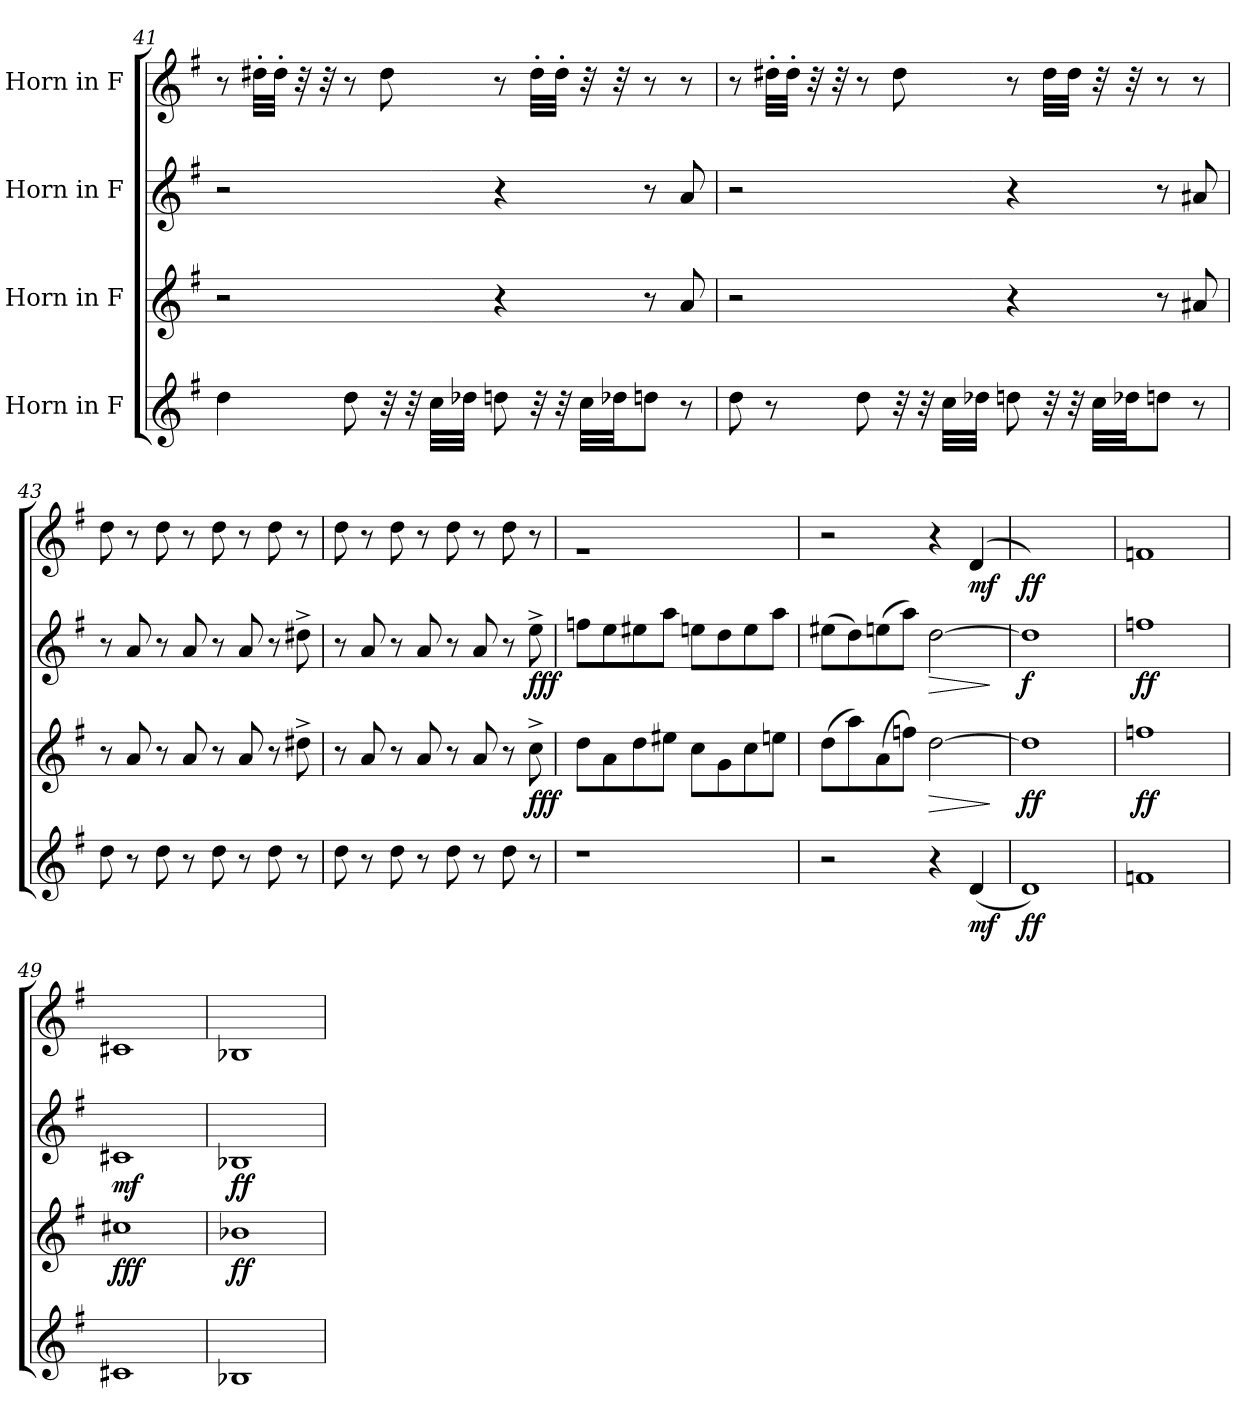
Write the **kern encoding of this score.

**kern	**dynam	**kern	**dynam	**kern	**dynam	**kern	**dynam
*part4	*part4	*part3	*part3	*part2	*part2	*part1	*part1
*staff4	*staff4	*staff3	*staff3	*staff2	*staff2	*staff1	*staff1
*I"Horn in F	*	*I"Horn in F	*	*I"Horn in F	*	*I"Horn in F	*
!!LO:PB:g=z
*clefG2	*	*clefG2	*	*clefG2	*	*clefG2	*
*ITrd4c7	*	*ITrd4c7	*	*ITrd4c7	*	*ITrd4c7	*
*k[]	*	*k[]	*	*k[]	*	*k[]	*
=41	=41	=41	=41	=41	=41	=41	=41
4g\	.	2r	.	2r	.	8r	.
.	.	.	.	.	.	32g#X'\LLL	.
.	.	.	.	.	.	32g#'\JJJ	.
.	.	.	.	.	.	32r	.
.	.	.	.	.	.	32r	.
8g\	.	.	.	.	.	8r	.
32r	.	.	.	.	.	8g#\	.
32r	.	.	.	.	.	.	.
32f\LLL	.	.	.	.	.	.	.
32g-X\JJJ	.	.	.	.	.	.	.
8gn\	.	4r	.	4r	.	8r	.
32r	.	.	.	.	.	32g#'\LLL	.
32r	.	.	.	.	.	32g#'\JJJ	.
32f\LLL	.	.	.	.	.	32r	.
32g-X\JJ	.	.	.	.	.	32r	.
8gn\J	.	8r	.	8r	.	8r	.
8r	.	8d/	.	8d/	.	8r	.
=42	=42	=42	=42	=42	=42	=42	=42
8g\	.	2r	.	2r	.	8r	.
8r	.	.	.	.	.	32g#X'\LLL	.
.	.	.	.	.	.	32g#'\JJJ	.
.	.	.	.	.	.	32r	.
.	.	.	.	.	.	32r	.
8g\	.	.	.	.	.	8r	.
32r	.	.	.	.	.	8g#\	.
32r	.	.	.	.	.	.	.
32f\LLL	.	.	.	.	.	.	.
32g-X\JJJ	.	.	.	.	.	.	.
8gn\	.	4r	.	4r	.	8r	.
32r	.	.	.	.	.	32g#\LLL	.
32r	.	.	.	.	.	32g#\JJJ	.
32f\LLL	.	.	.	.	.	32r	.
32g-X\JJ	.	.	.	.	.	32r	.
8gn\J	.	8r	.	8r	.	8r	.
8r	.	8d#X/	.	8d#X/	.	8r	.
!!LO:LB:g=z
=43	=43	=43	=43	=43	=43	=43	=43
8g\	.	8r	.	8r	.	8g\	.
8r	.	8d/	.	8d/	.	8r	.
8g\	.	8r	.	8r	.	8g\	.
8r	.	8d/	.	8d/	.	8r	.
8g\	.	8r	.	8r	.	8g\	.
8r	.	8d/	.	8d/	.	8r	.
8g\	.	8r	.	8r	.	8g\	.
8r	.	8g#X^\	.	8g#X^\	.	8r	.
=44	=44	=44	=44	=44	=44	=44	=44
8g\	.	8r	.	8r	.	8g\	.
8r	.	8d/	.	8d/	.	8r	.
8g\	.	8r	.	8r	.	8g\	.
8r	.	8d/	.	8d/	.	8r	.
8g\	.	8r	.	8r	.	8g\	.
8r	.	8d/	.	8d/	.	8r	.
8g\	.	8r	.	8r	.	8g\	.
!	!	!	!LO:DY:b	!	!LO:DY:b	!	!
8r	.	8f^\	fff	8a^\	fff	8r	.
=45	=45	=45	=45	=45	=45	=45	=45
1r	.	8g\L	.	8b-X\L	.	1rg	.
.	.	8d\	.	8a\	.	.	.
.	.	8g\	.	8a#X\	.	.	.
.	.	8a#X\J	.	8dd\J	.	.	.
.	.	8f\L	.	8an\L	.	.	.
.	.	8c\	.	8g\	.	.	.
.	.	8f\	.	8a\	.	.	.
.	.	8an\J	.	8dd\J	.	.	.
=46	=46	=46	=46	=46	=46	=46	=46
2r	.	(8g\L	.	(8a#X\L	.	2r	.
.	.	8dd\)	.	8g\)	.	.	.
.	.	(8d\	.	(8an\	.	.	.
.	.	8b-X\J)	.	8dd\J)	.	.	.
!	!	!	!LO:HP:b	!	!LO:HP:b	!	!
4r	.	[2g\	>	[2g\	>	4r	.
!	!LO:DY:b	!	!	!	!	!	!LO:DY:b
(4G/	mf	.	.	.	.	(4G/	mf
.	.	.	]	.	]	.	.
=47	=47	=47	=47	=47	=47	=47	=47
*	*	*	*	*	*	*MM85	*
!	!LO:DY:b	!	!LO:DY:b	!	!LO:DY:b	!	!LO:DY:b
1G)	ff	1g]	ff	1g]	f	1Gyy)	ff
!!LO:LB:g=z
=48	=48	=48	=48	=48	=48	=48	=48
*	*	*	*	*	*	*MM89	*
!	!	!	!LO:DY:b	!	!LO:DY:b	!	!
1B-X	.	1b-X	ff	1b-X	ff	1B-X	.
=49	=49	=49	=49	=49	=49	=49	=49
*	*	*	*	*	*	*MM94	*
!	!	!	!LO:DY:b	!	!LO:DY:b	!	!
1F#X	.	1f#X	fff	1F#X	mf	1F#X	.
=50	=50	=50	=50	=50	=50	=50	=50
*	*	*	*	*	*	*MM98	*
!	!	!	!LO:DY:b	!	!LO:DY:b	!	!
1E-X	.	1e-X	ff	1E-X	ff	1E-X	.
=	=	=	=	=	=	=	=
*-	*-	*-	*-	*-	*-	*-	*-
